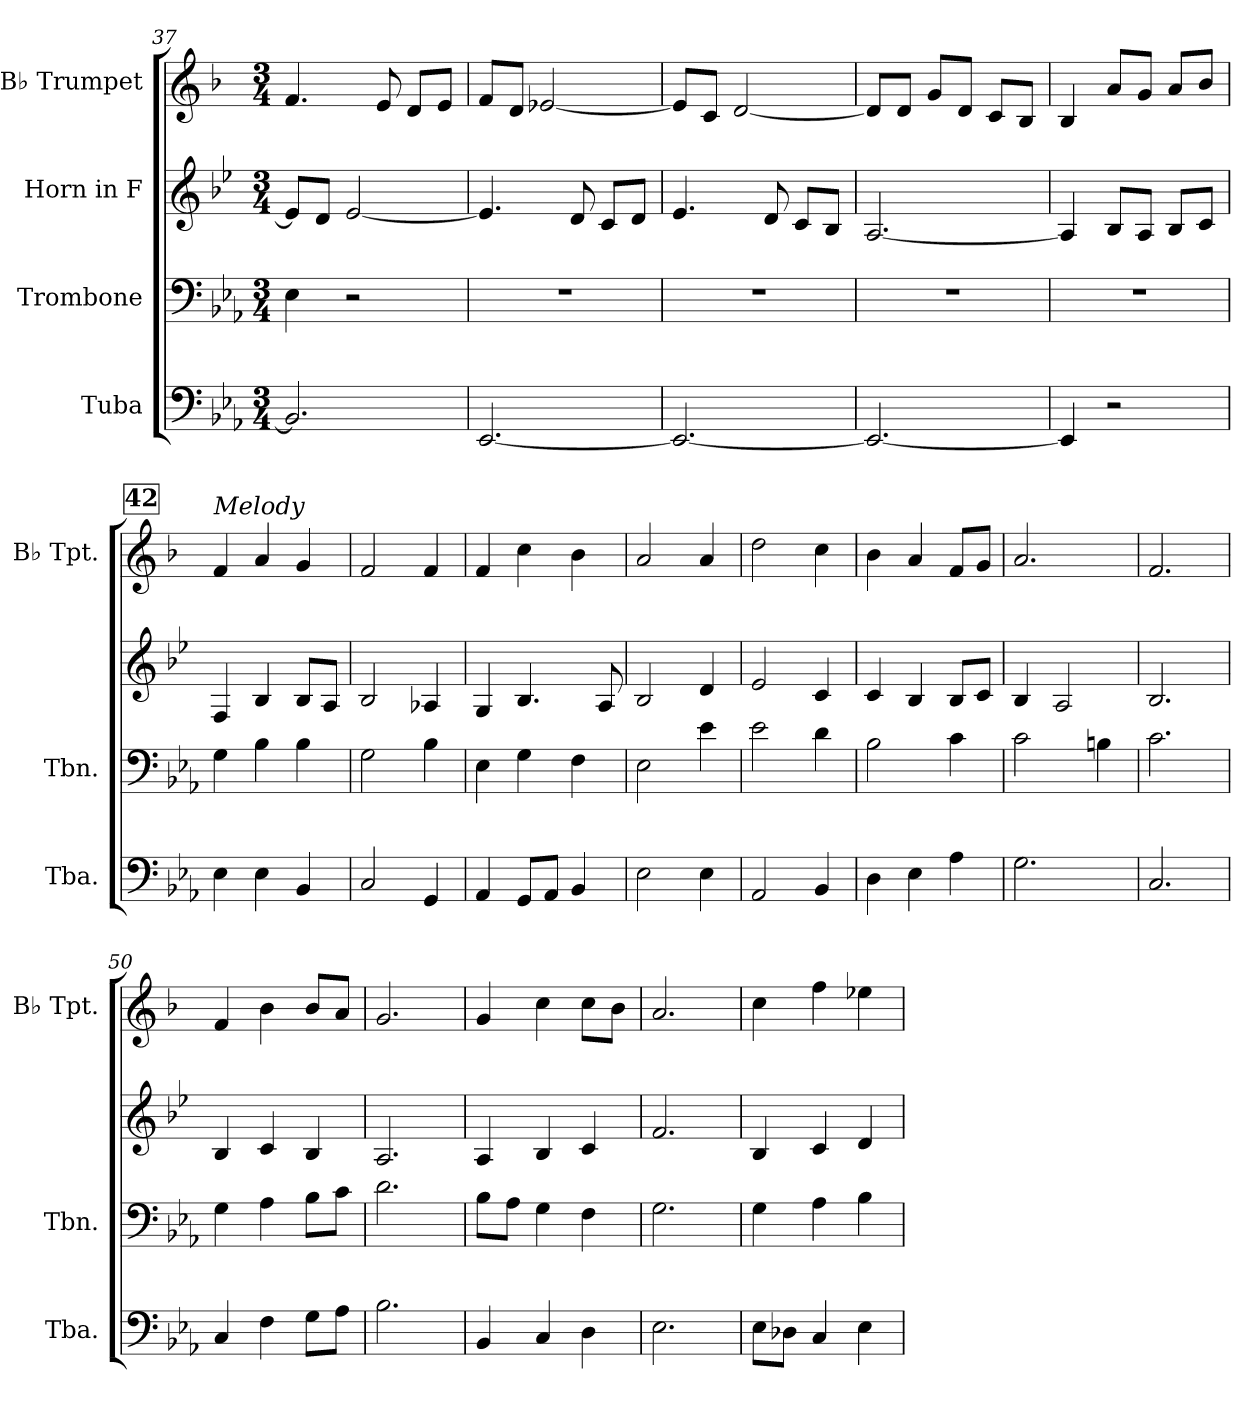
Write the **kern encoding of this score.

**kern	**kern	**kern	**kern
*part4	*part3	*part2	*part1
*staff4	*staff3	*staff2	*staff1
*I"Tuba	*I"Trombone	*I"Horn in F	*I"B♭ Trumpet
*I'Tba.	*I'Tbn.	*	*I'B♭ Tpt.
*clefF4	*clefF4	*clefG2	*clefG2
*	*	*ITrd4c7	*ITrd1c2
*k[b-e-a-]	*k[b-e-a-]	*k[b-e-a-]	*k[b-e-a-]
*M3/4	*M3/4	*M3/4	*M3/4
=37	=37	=37	=37
2.BB-/]	4E-\	8A-/L]	4.e-/
.	.	8G/J	.
.	2r	[2A-/	.
.	.	.	8d/
.	.	.	8c/L
.	.	.	8d/J
!!LO:LB:g=z
=38	=38	=38	=38
[2.EE-/	2.r	4.A-/]	8e-/L
.	.	.	8c/J
.	.	.	[2d-X/
.	.	8G/	.
.	.	8F/L	.
.	.	8G/J	.
=39	=39	=39	=39
2.EE-/_	2.r	4.A-/	8d-/L]
.	.	.	8B-/J
.	.	.	[2c/
.	.	8G/	.
.	.	8F/L	.
.	.	8E-/J	.
=40	=40	=40	=40
2.EE-/_	2.r	[2.D/	8c/L]
.	.	.	8c/J
.	.	.	8f/L
.	.	.	8c/J
.	.	.	8B-/L
.	.	.	8A-/J
=41	=41	=41	=41
4EE-/]	2.r	4D/]	4A-/
2r	.	8E-/L	8g/L
.	.	8D/J	8f/J
.	.	8E-/L	8g/L
.	.	8F/J	8a-/J
!!LO:REH:place=s1:a:B:fs=14:t=42
=42	=42	=42	=42
!	!	!	!LO:TX:a:i:t=Melody
4E-\	4G\	4BB-/	4e-/
4E-\	4B-\	4E-/	4g/
4BB-/	4B-\	8E-/L	4f/
.	.	8D/J	.
=43	=43	=43	=43
2C/	2G\	2E-/	2e-/
4GG/	4B-\	4D-X/	4e-/
!!LO:PB:g=z
=44	=44	=44	=44
4AA-/	4E-\	4C/	4e-/
8GG/L	4G\	4.E-/	4b-\
8AA-/J	.	.	.
4BB-/	4F\	.	4a-\
.	.	8D/	.
=45	=45	=45	=45
2E-\	2E-\	2E-/	2g/
4E-\	4e-\	4G/	4g/
=46	=46	=46	=46
2AA-/	2e-\	2A-/	2cc\
4BB-/	4d\	4F/	4b-\
=47	=47	=47	=47
4D\	2B-\	4F/	4a-\
4E-\	.	4E-/	4g/
4A-\	4c\	8E-/L	8e-/L
.	.	8F/J	8f/J
=48	=48	=48	=48
2.G\	2c\	4E-/	2.g/
.	.	2D/	.
.	4Bn\	.	.
=49	=49	=49	=49
2.C/	2.c\	2.E-/	2.e-/
=50	=50	=50	=50
4C/	4G\	4E-/	4e-/
4F\	4A-\	4F/	4a-\
8G\L	8B-\L	4E-/	8a-/L
8A-\J	8c\J	.	8g/J
=51	=51	=51	=51
2.B-\	2.d\	2.D/	2.f/
=52	=52	=52	=52
4BB-/	8B-\L	4D/	4f/
.	8A-\J	.	.
4C/	4G\	4E-/	4b-\
4D\	4F\	4F/	8b-\L
.	.	.	8a-\J
!!LO:LB:g=z
=53	=53	=53	=53
2.E-\	2.G\	2.B-/	2.g/
=54	=54	=54	=54
8E-\L	4G\	4E-/	4b-\
8D-X\J	.	.	.
4C/	4A-\	4F/	4ee-\
4E-\	4B-\	4G/	4dd-X\
=	=	=	=
*-	*-	*-	*-
